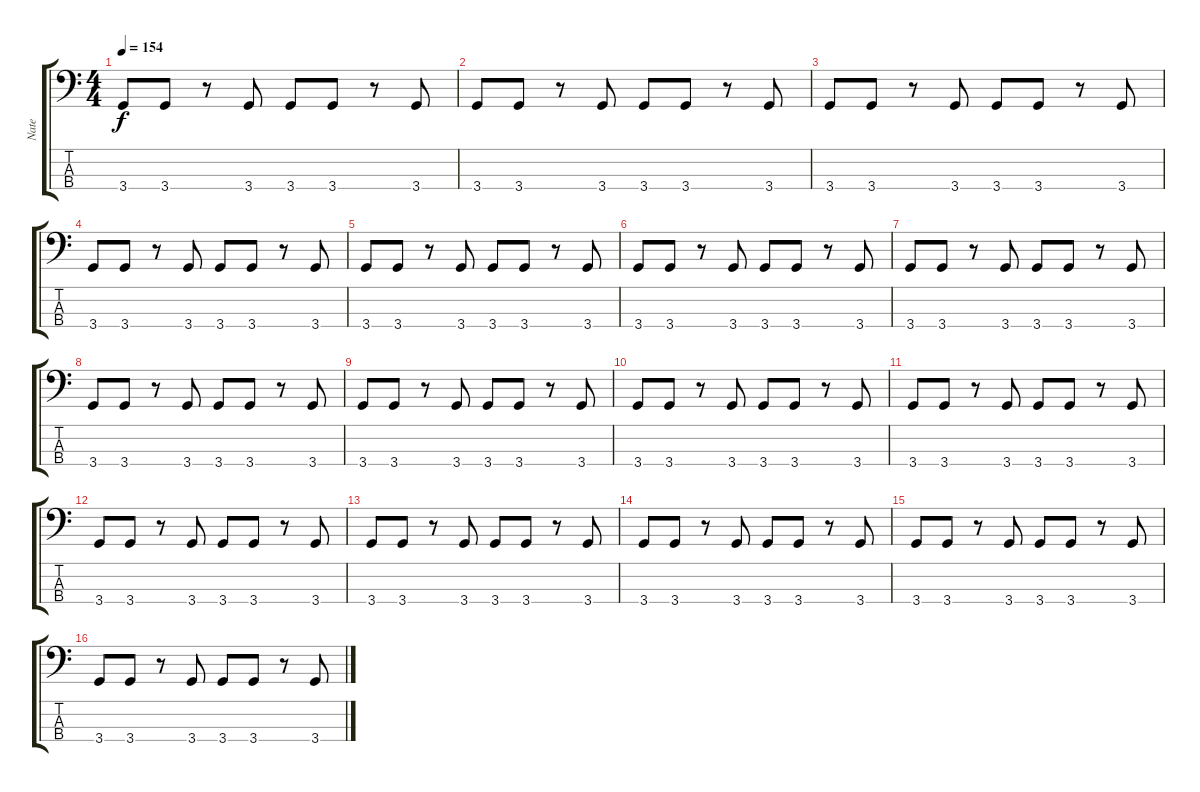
\track ("Nate" "Nate") {instrument electricbasspick}
\staff {score tabs}
\tuning (G2 D2 A1 E1) {hide}
\ts (4 4)
\tempo 154
\clef f4
\ks c
3.4.8{dy f} 3.4.8 r.8 3.4.8 3.4.8 3.4.8 r.8 3.4.8 |
3.4.8 3.4.8 r.8 3.4.8 3.4.8 3.4.8 r.8 3.4.8 |
3.4.8 3.4.8 r.8 3.4.8 3.4.8 3.4.8 r.8 3.4.8 |
3.4.8 3.4.8 r.8 3.4.8 3.4.8 3.4.8 r.8 3.4.8 |
3.4.8 3.4.8 r.8 3.4.8 3.4.8 3.4.8 r.8 3.4.8 |
3.4.8 3.4.8 r.8 3.4.8 3.4.8 3.4.8 r.8 3.4.8 |
3.4.8 3.4.8 r.8 3.4.8 3.4.8 3.4.8 r.8 3.4.8 |
3.4.8 3.4.8 r.8 3.4.8 3.4.8 3.4.8 r.8 3.4.8 |
3.4.8 3.4.8 r.8 3.4.8 3.4.8 3.4.8 r.8 3.4.8 |
3.4.8 3.4.8 r.8 3.4.8 3.4.8 3.4.8 r.8 3.4.8 |
3.4.8 3.4.8 r.8 3.4.8 3.4.8 3.4.8 r.8 3.4.8 |
3.4.8 3.4.8 r.8 3.4.8 3.4.8 3.4.8 r.8 3.4.8 |
3.4.8 3.4.8 r.8 3.4.8 3.4.8 3.4.8 r.8 3.4.8 |
3.4.8 3.4.8 r.8 3.4.8 3.4.8 3.4.8 r.8 3.4.8 |
3.4.8 3.4.8 r.8 3.4.8 3.4.8 3.4.8 r.8 3.4.8 |
3.4.8 3.4.8 r.8 3.4.8 3.4.8 3.4.8 r.8 3.4.8
